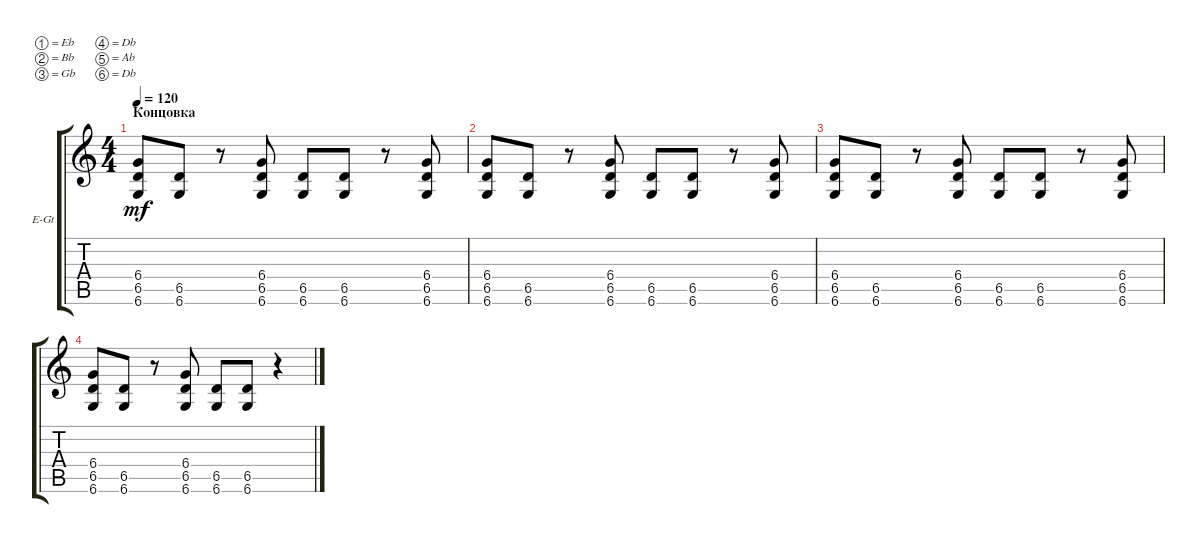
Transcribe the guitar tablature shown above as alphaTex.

\defaultSystemsLayout 4
\bracketExtendMode groupsimilarinstruments
\firstSystemTrackNameOrientation horizontal
\otherSystemsTrackNameOrientation horizontal
\track ("Electric Guitar" "E-Gt") {instrument overdrivenguitar}
\staff {score tabs}
\tuning (Eb4 Bb3 Gb3 Db3 Ab2 Db2)
\ts (4 4)
\section ("" "Концовка")
\tempo 120
\clef g2
\ks c
(6.6 6.5 6.4).8{dy mf} (6.6 6.5).8 r.8 (6.6 6.5 6.4).8 (6.6 6.5).8 (6.6 6.5).8 r.8 (6.6 6.5 6.4).8 |
(6.6 6.5 6.4).8 (6.6 6.5).8 r.8 (6.6 6.5 6.4).8 (6.6 6.5).8 (6.6 6.5).8 r.8 (6.6 6.5 6.4).8 |
(6.6 6.5 6.4).8 (6.6 6.5).8 r.8 (6.6 6.5 6.4).8 (6.6 6.5).8 (6.6 6.5).8 r.8 (6.6 6.5 6.4).8 |
(6.6 6.5 6.4).8 (6.6 6.5).8 r.8 (6.6 6.5 6.4).8 (6.6 6.5).8 (6.6 6.5).8 r.4
